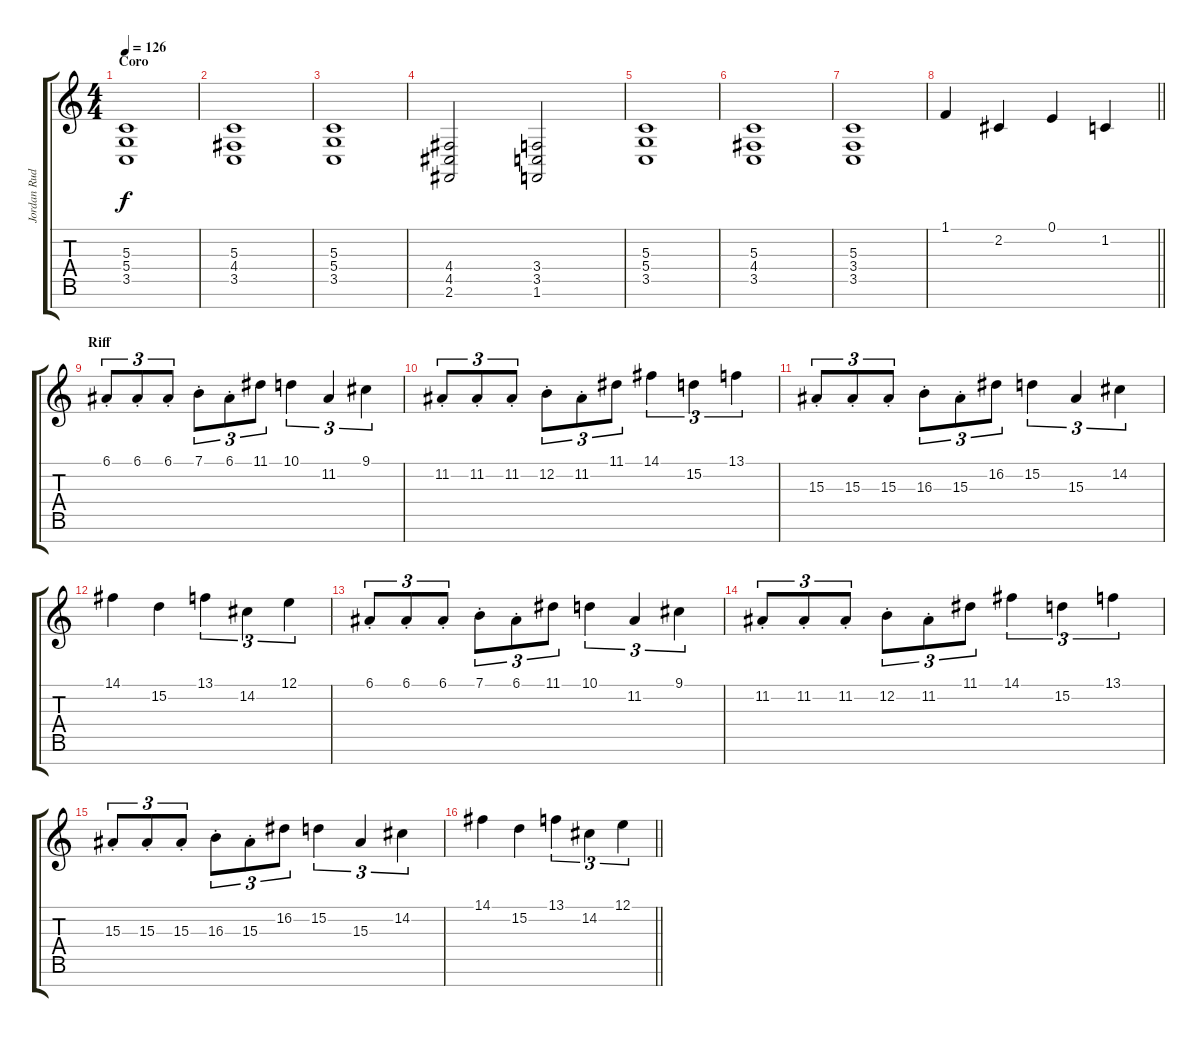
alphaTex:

\track ("Jordan Rudess" "Jordan Rud") {instrument stringensemble1}
\staff {score tabs}
\tuning (E4 B3 G3 D3 A2 E2 B1) {hide}
\ts (4 4)
\section ("" "Coro")
\tempo 126
\clef g2
\ks c
(5.3 5.4 3.5).1{dy f} |
(5.3 4.4 3.5).1 |
(5.3 5.4 3.5).1 |
(4.4 4.5 2.6).2 (3.4 3.5 1.6).2 |
(5.3 5.4 3.5).1 |
(5.3 4.4 3.5).1 |
(5.3 3.4 3.5).1 |
\barLineRight lightlight
1.1.4 2.2.4 0.1.4 1.2.4 |
\section ("" "Riff")
6.1{st}.8{tu (3 2)} 6.1{st}.8{tu (3 2)} 6.1{st}.8{tu (3 2)} 7.1{st}.8{tu (3 2)} 6.1{st}.8{tu (3 2)} 11.1.8{tu (3 2)} 10.1.4{tu (3 2)} 11.2.4{tu (3 2)} 9.1.4{tu (3 2)} |
11.2{st}.8{tu (3 2)} 11.2{st}.8{tu (3 2)} 11.2{st}.8{tu (3 2)} 12.2{st}.8{tu (3 2)} 11.2{st}.8{tu (3 2)} 11.1.8{tu (3 2)} 14.1.4{tu (3 2)} 15.2.4{tu (3 2)} 13.1.4{tu (3 2)} |
15.3{st}.8{tu (3 2)} 15.3{st}.8{tu (3 2)} 15.3{st}.8{tu (3 2)} 16.3{st}.8{tu (3 2)} 15.3{st}.8{tu (3 2)} 16.2.8{tu (3 2)} 15.2.4{tu (3 2)} 15.3.4{tu (3 2)} 14.2.4{tu (3 2)} |
14.1.4 15.2.4 13.1.4{tu (3 2)} 14.2.4{tu (3 2)} 12.1.4{tu (3 2)} |
6.1{st}.8{tu (3 2)} 6.1{st}.8{tu (3 2)} 6.1{st}.8{tu (3 2)} 7.1{st}.8{tu (3 2)} 6.1{st}.8{tu (3 2)} 11.1.8{tu (3 2)} 10.1.4{tu (3 2)} 11.2.4{tu (3 2)} 9.1.4{tu (3 2)} |
11.2{st}.8{tu (3 2)} 11.2{st}.8{tu (3 2)} 11.2{st}.8{tu (3 2)} 12.2{st}.8{tu (3 2)} 11.2{st}.8{tu (3 2)} 11.1.8{tu (3 2)} 14.1.4{tu (3 2)} 15.2.4{tu (3 2)} 13.1.4{tu (3 2)} |
15.3{st}.8{tu (3 2)} 15.3{st}.8{tu (3 2)} 15.3{st}.8{tu (3 2)} 16.3{st}.8{tu (3 2)} 15.3{st}.8{tu (3 2)} 16.2.8{tu (3 2)} 15.2.4{tu (3 2)} 15.3.4{tu (3 2)} 14.2.4{tu (3 2)} |
\barLineRight lightlight
14.1.4 15.2.4 13.1.4{tu (3 2)} 14.2.4{tu (3 2)} 12.1.4{tu (3 2)}
